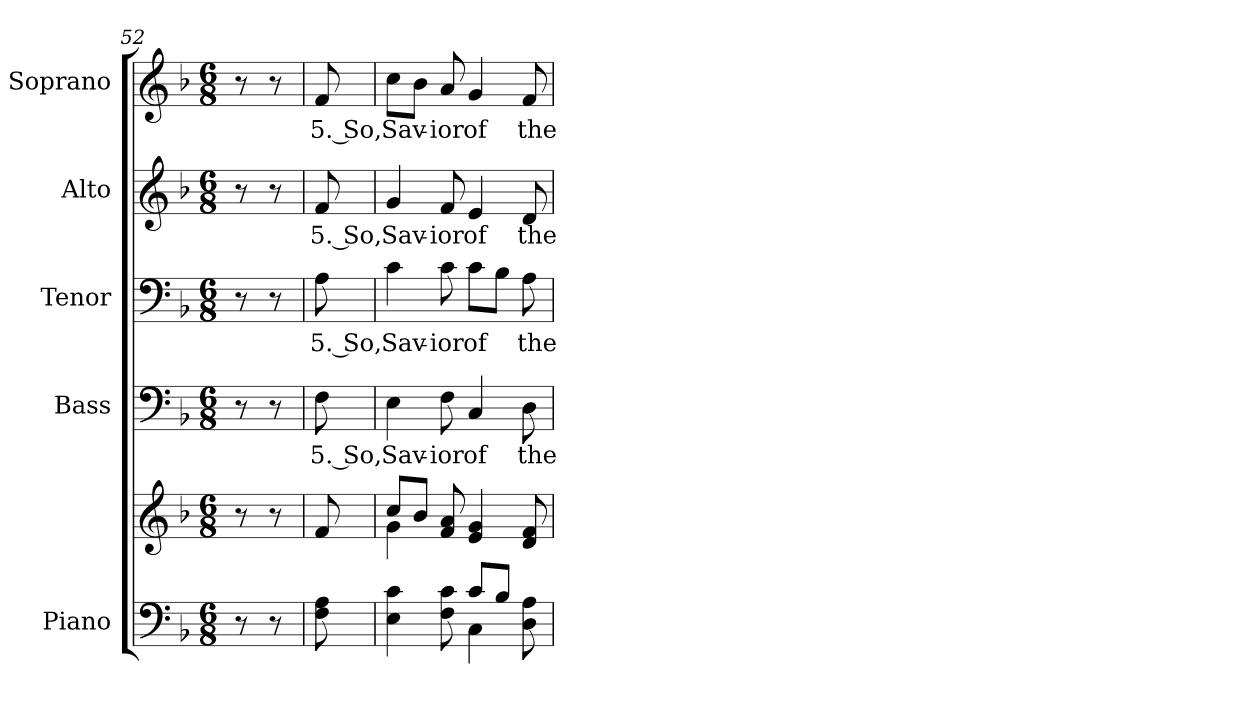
**kern	**kern	**kern	**text	**kern	**text	**kern	**text	**kern	**text
*part5	*part5	*part4	*part4	*part3	*part3	*part2	*part2	*part1	*part1
*staff6	*staff5	*staff4	*staff4	*staff3	*staff3	*staff2	*staff2	*staff1	*staff1
*I"Piano	*	*I"Bass	*	*I"Tenor	*	*I"Alto	*	*I"Soprano	*
*I'Pno.	*	*I'B.	*	*I'T.	*	*I'A.	*	*I'S.	*
!!LO:PB:g=z
*clefF4	*clefG2	*clefF4	*	*clefF4	*	*clefG2	*	*clefG2	*
*k[b-]	*k[b-]	*k[b-]	*	*k[b-]	*	*k[b-]	*	*k[b-]	*
*F:	*F:	*F:	*	*F:	*	*F:	*	*F:	*
*M6/8	*M6/8	*M6/8	*	*M6/8	*	*M6/8	*	*M6/8	*
=52	=52	=52	=52	=52	=52	=52	=52	=52	=52
8r	8r	8r	.	8r	.	8r	.	8r	.
8r	8r	8r	.	8r	.	8r	.	8r	.
=53	=53	=53	=53	=53	=53	=53	=53	=53	=53
!	!	!	!LO:LY:b:color=#000000	!	!	!	!	!	!
!	!	!	!	!	!LO:LY:b:color=#000000	!	!	!	!
!	!	!	!	!	!	!	!LO:LY:b:color=#000000	!	!
!	!	!	!	!	!	!	!	!	!LO:LY:b:color=#000000
8Fi\ 8Ai	8fi/	8Fi\	5. So,	8Ai\	5. So,	8fi/	5. So,	8fi/	5. So,
=54	=54	=54	=54	=54	=54	=54	=54	=54	=54
*^	*^	*	*	*	*	*	*	*	*
!	!	!	!	!	!LO:LY:b:color=#000000	!	!	!	!	!	!
!	!	!	!	!	!	!	!LO:LY:b:color=#000000	!	!	!	!
!	!	!	!	!	!	!	!	!	!LO:LY:b:color=#000000	!	!
!	!	!	!	!	!	!	!	!	!	!	!LO:LY:b:color=#000000
4Ei\ 4ci	4.ryy	8cci/L	4gi\	4Ei\	Sav-	4ci\	Sav-	4gi/	Sav-	8cci\L	Sav-
.	.	8b-i/J	.	.	.	.	.	.	.	8b-i\J	.
!	!	!	!	!	!LO:LY:b:color=#000000	!	!	!	!	!	!
!	!	!	!	!	!	!	!LO:LY:b:color=#000000	!	!	!	!
!	!	!	!	!	!	!	!	!	!LO:LY:b:color=#000000	!	!
!	!	!	!	!	!	!	!	!	!	!	!LO:LY:b:color=#000000
8Fi\ 8ci	.	8fi/ 8ai	8ryy	8Fi\	-ior	8ci\	-ior	8fi/	-ior	8ai/	-ior
!	!	!	!	!	!LO:LY:b:color=#000000	!	!	!	!	!	!
!	!	!	!	!	!	!	!LO:LY:b:color=#000000	!	!	!	!
!	!	!	!	!	!	!	!	!	!LO:LY:b:color=#000000	!	!
!	!	!	!	!	!	!	!	!	!	!	!LO:LY:b:color=#000000
8ci/L	4Ci\	4ei/ 4gi	4.ryy	4Ci/	of	8ci\L	of	4ei/	of	4gi/	of
8B-i/J	.	.	.	.	.	8B-i\J	.	.	.	.	.
!	!	!	!	!	!LO:LY:b:color=#000000	!	!	!	!	!	!
!	!	!	!	!	!	!	!LO:LY:b:color=#000000	!	!	!	!
!	!	!	!	!	!	!	!	!	!LO:LY:b:color=#000000	!	!
!	!	!	!	!	!	!	!	!	!	!	!LO:LY:b:color=#000000
8Di\ 8Ai	8ryy	8di/ 8fi	.	8Di\	the	8Ai\	the	8di/	the	8fi/	the
*v	*v	*	*	*	*	*	*	*	*	*	*
*	*v	*v	*	*	*	*	*	*	*	*
=	=	=	=	=	=	=	=	=	=
*-	*-	*-	*-	*-	*-	*-	*-	*-	*-
